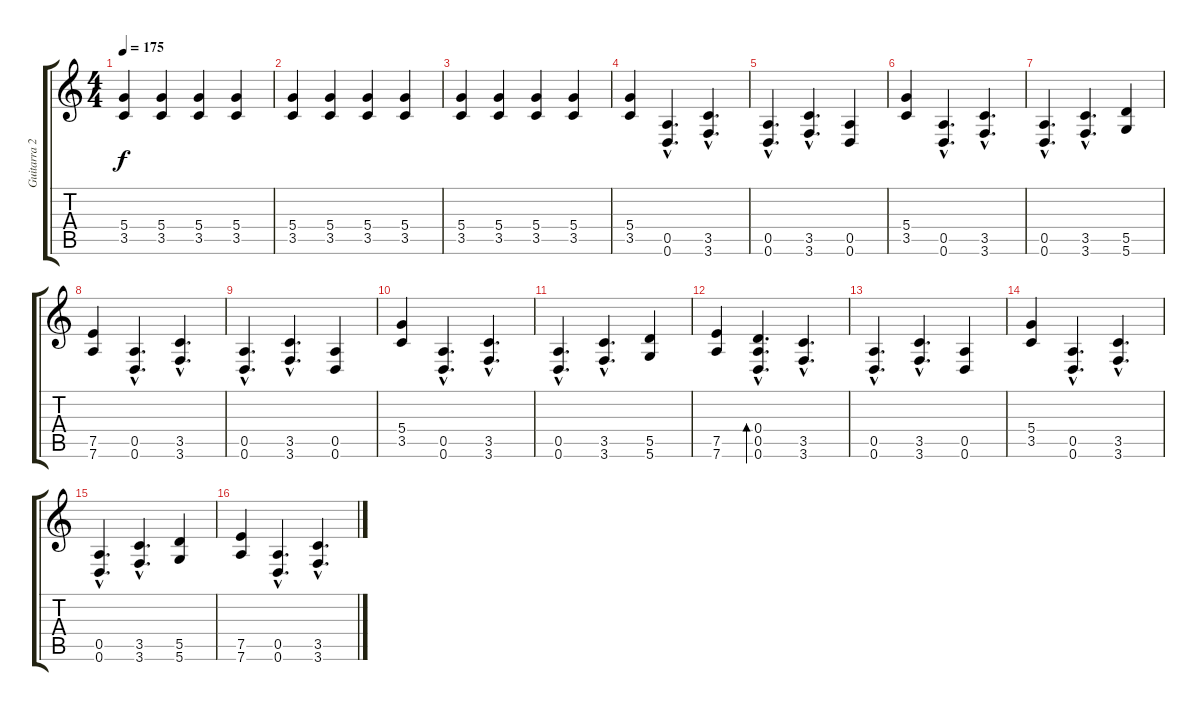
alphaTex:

\track ("Guitarra 2" "Guitarra 2") {instrument distortionguitar}
\staff {score tabs}
\tuning (E4 B3 G3 D3 A2 D2) {hide}
\ts (4 4)
\tempo 175
\clef g2
\ks c
(5.4 3.5).4{dy f} (5.4 3.5).4 (5.4 3.5).4 (5.4 3.5).4 |
(5.4 3.5).4 (5.4 3.5).4 (5.4 3.5).4 (5.4 3.5).4 |
(5.4 3.5).4 (5.4 3.5).4{volume 13 instrument distortionguitar} (5.4 3.5).4 (5.4 3.5).4 |
(5.4 3.5).4 (0.5{hac} 0.6{hac}).4{d} (3.5{hac} 3.6{hac}).4{d} |
(0.5{hac} 0.6{hac}).4{d} (3.5{hac} 3.6{hac}).4{d} (0.5 0.6).4 |
(5.4 3.5).4 (0.5{hac} 0.6{hac}).4{d} (3.5{hac} 3.6{hac}).4{d} |
(0.5{hac} 0.6{hac}).4{d} (3.5{hac} 3.6{hac}).4{d} (5.5 5.6).4 |
(7.5 7.6).4 (0.5{hac} 0.6{hac}).4{d} (3.5{hac} 3.6{hac}).4{d} |
(0.5{hac} 0.6{hac}).4{d} (3.5{hac} 3.6{hac}).4{d} (0.5 0.6).4 |
(5.4 3.5).4 (0.5{hac} 0.6{hac}).4{d} (3.5{hac} 3.6{hac}).4{d} |
(0.5{hac} 0.6{hac}).4{d} (3.5{hac} 3.6{hac}).4{d} (5.5 5.6).4 |
(7.5 7.6).4 (0.4{hac} 0.5{hac} 0.6{hac}).4{d bd 240} (3.5{hac} 3.6{hac}).4{d} |
(0.5{hac} 0.6{hac}).4{d} (3.5{hac} 3.6{hac}).4{d} (0.5 0.6).4 |
(5.4 3.5).4 (0.5{hac} 0.6{hac}).4{d} (3.5{hac} 3.6{hac}).4{d} |
(0.5{hac} 0.6{hac}).4{d} (3.5{hac} 3.6{hac}).4{d} (5.5 5.6).4 |
(7.5 7.6).4 (0.5{hac} 0.6{hac}).4{d} (3.5{hac} 3.6{hac}).4{d}
